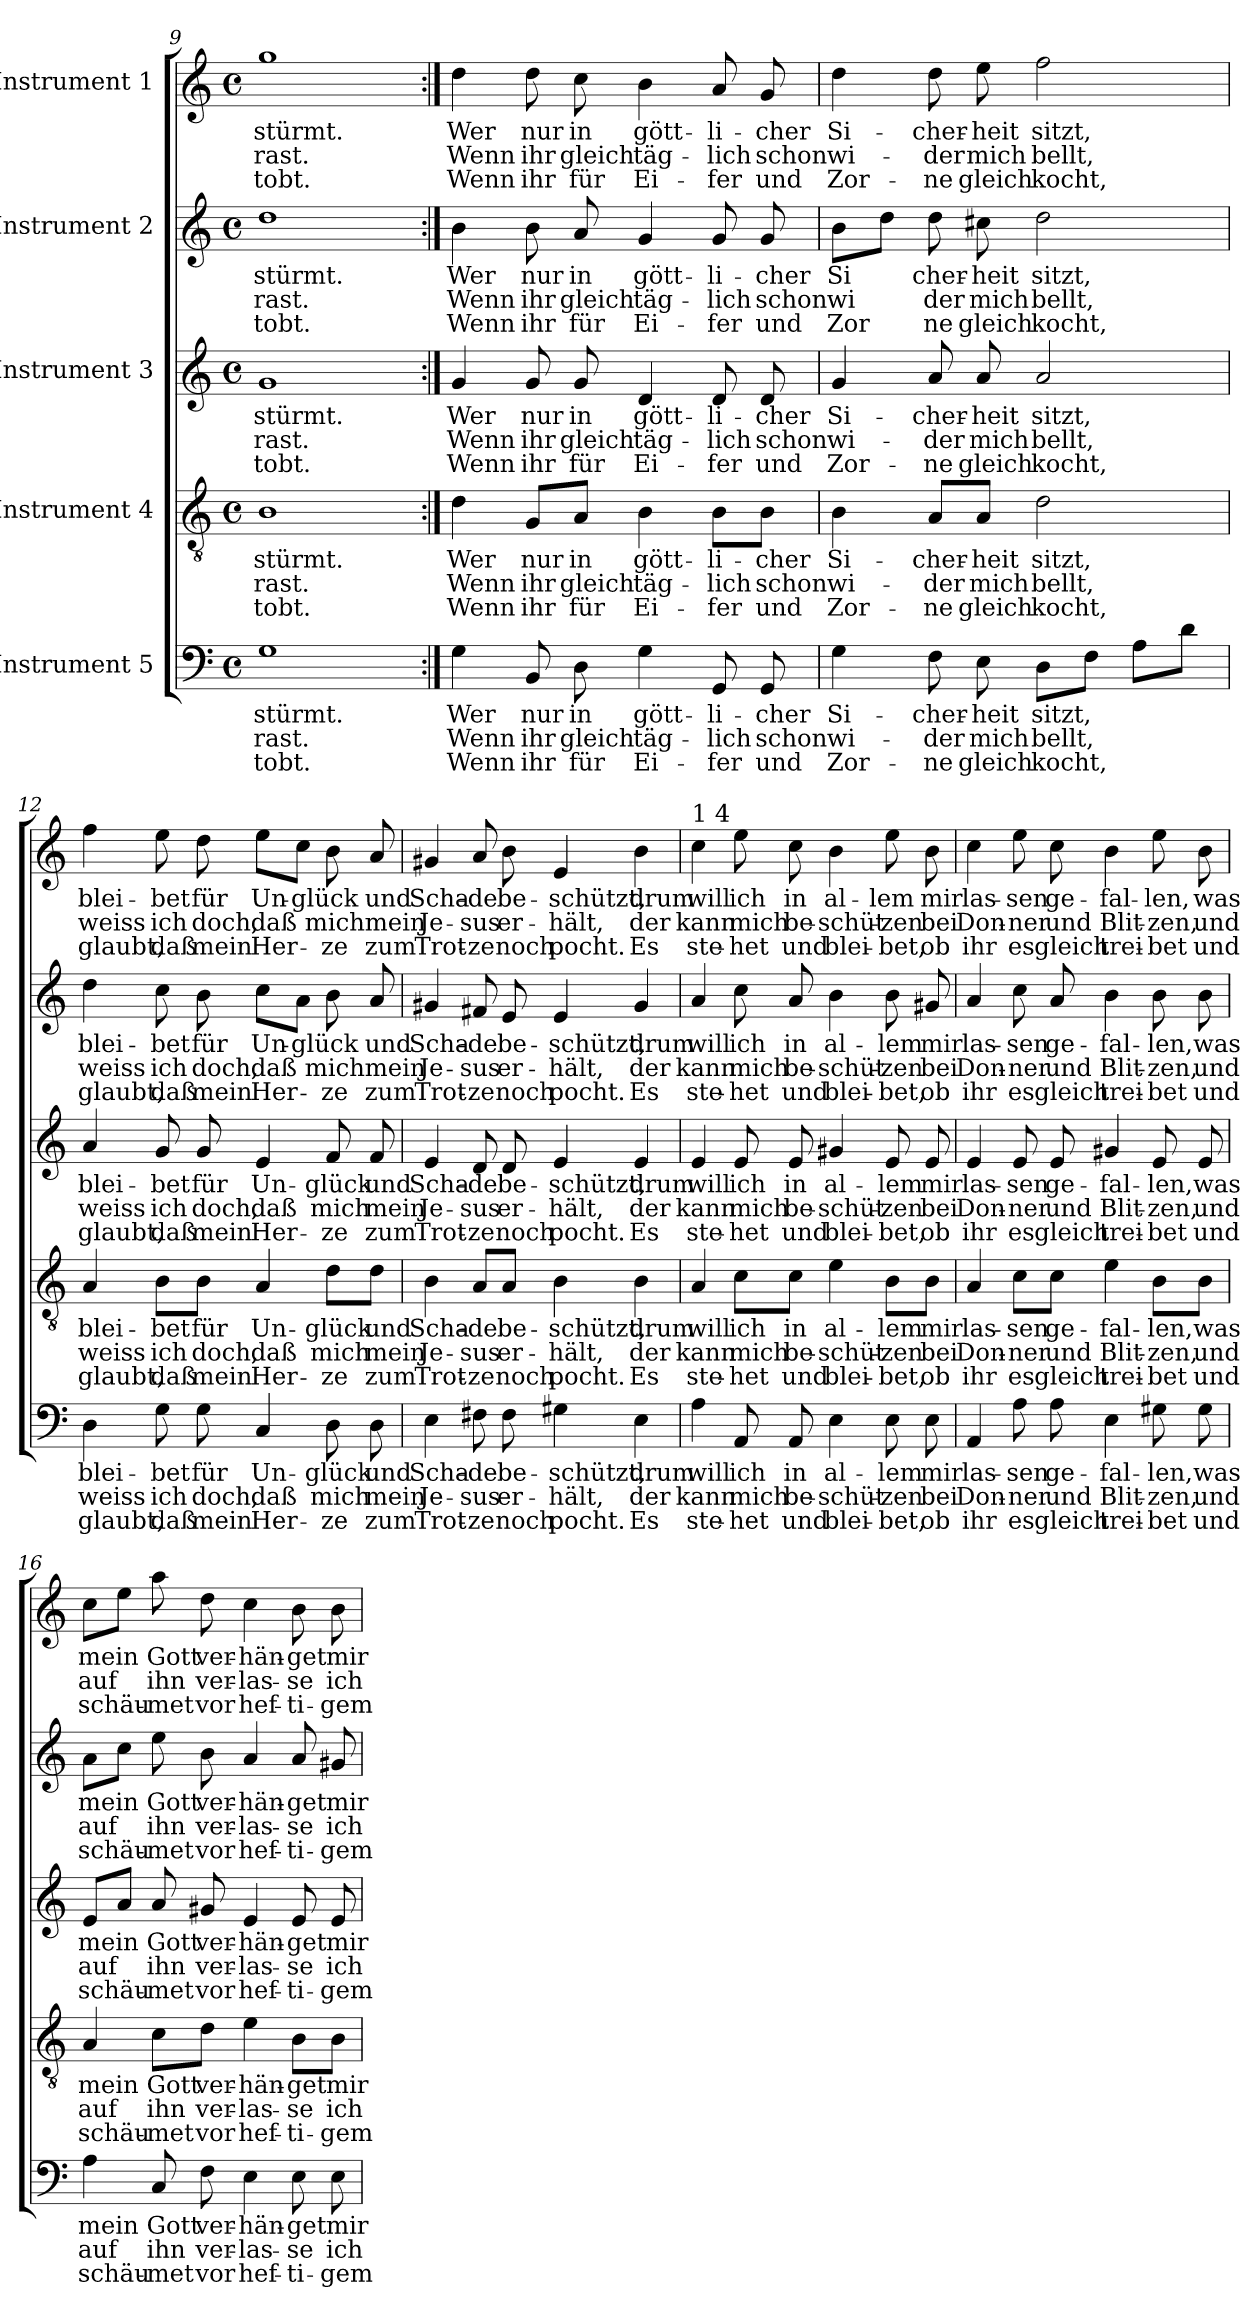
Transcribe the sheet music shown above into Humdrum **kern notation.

**kern	**text	**text	**text	**kern	**text	**text	**text	**kern	**text	**text	**text	**kern	**text	**text	**text	**kern	**text	**text	**text
*part5	*part5	*part5	*part5	*part4	*part4	*part4	*part4	*part3	*part3	*part3	*part3	*part2	*part2	*part2	*part2	*part1	*part1	*part1	*part1
*staff5	*staff5	*staff5	*staff5	*staff4	*staff4	*staff4	*staff4	*staff3	*staff3	*staff3	*staff3	*staff2	*staff2	*staff2	*staff2	*staff1	*staff1	*staff1	*staff1
*I"Instrument 5	*	*	*	*I"Instrument 4	*	*	*	*I"Instrument 3	*	*	*	*I"Instrument 2	*	*	*	*I"Instrument 1	*	*	*
*clefF4	*	*	*	*clefGv2	*	*	*	*clefG2	*	*	*	*clefG2	*	*	*	*clefG2	*	*	*
*k[]	*	*	*	*k[]	*	*	*	*k[]	*	*	*	*k[]	*	*	*	*k[]	*	*	*
*C:	*	*	*	*C:	*	*	*	*C:	*	*	*	*C:	*	*	*	*C:	*	*	*
*M4/4	*	*	*	*M4/4	*	*	*	*M4/4	*	*	*	*M4/4	*	*	*	*M4/4	*	*	*
*met(c)	*	*	*	*met(c)	*	*	*	*met(c)	*	*	*	*met(c)	*	*	*	*met(c)	*	*	*
=9	=9	=9	=9	=9	=9	=9	=9	=9	=9	=9	=9	=9	=9	=9	=9	=9	=9	=9	=9
!	!LO:LY:b:cj	!LO:LY:b:cj	!LO:LY:b:cj	!	!LO:LY:b:cj	!LO:LY:b:cj	!LO:LY:b:cj	!	!LO:LY:b:cj	!LO:LY:b:cj	!LO:LY:b:cj	!	!LO:LY:b:cj	!LO:LY:b:cj	!LO:LY:b:cj	!	!LO:LY:b:cj	!LO:LY:b:cj	!LO:LY:b:cj
1G	stürmt.	rast.	tobt.	1B	stürmt.	rast.	tobt.	1g	stürmt.	rast.	tobt.	1dd	stürmt.	rast.	tobt.	1gg	stürmt.	rast.	tobt.
=10:|!	=10:|!	=10:|!	=10:|!	=10:|!	=10:|!	=10:|!	=10:|!	=10:|!	=10:|!	=10:|!	=10:|!	=10:|!	=10:|!	=10:|!	=10:|!	=10:|!	=10:|!	=10:|!	=10:|!
!	!LO:LY:b:cj	!LO:LY:b:cj	!LO:LY:b:cj	!	!LO:LY:b:cj	!LO:LY:b:cj	!LO:LY:b:cj	!	!LO:LY:b:cj	!LO:LY:b:cj	!LO:LY:b:cj	!	!LO:LY:b:cj	!LO:LY:b:cj	!LO:LY:b:cj	!	!LO:LY:b:cj	!LO:LY:b:cj	!LO:LY:b:cj
4G\	Wer	Wenn	Wenn	4d\	Wer	Wenn	Wenn	4g/	Wer	Wenn	Wenn	4b\	Wer	Wenn	Wenn	4dd\	Wer	Wenn	Wenn
!	!LO:LY:b:cj	!LO:LY:b:cj	!LO:LY:b:cj	!	!LO:LY:b:cj	!LO:LY:b:cj	!LO:LY:b:cj	!	!LO:LY:b:cj	!LO:LY:b:cj	!LO:LY:b:cj	!	!LO:LY:b:cj	!LO:LY:b:cj	!LO:LY:b:cj	!	!LO:LY:b:cj	!LO:LY:b:cj	!LO:LY:b:cj
8BB/	nur	ihr	ihr	8G/L	nur	ihr	ihr	8g/	nur	ihr	ihr	8b\	nur	ihr	ihr	8dd\	nur	ihr	ihr
!	!LO:LY:b:cj	!LO:LY:b:cj	!LO:LY:b:cj	!	!LO:LY:b:cj	!LO:LY:b:cj	!LO:LY:b:cj	!	!LO:LY:b:cj	!LO:LY:b:cj	!LO:LY:b:cj	!	!LO:LY:b:cj	!LO:LY:b:cj	!LO:LY:b:cj	!	!LO:LY:b:cj	!LO:LY:b:cj	!LO:LY:b:cj
8D\	in	gleich	für	8A/J	in	gleich	für	8g/	in	gleich	für	8a/	in	gleich	für	8cc\	in	gleich	für
!	!LO:LY:b:cj	!LO:LY:b:cj	!LO:LY:b:cj	!	!LO:LY:b:cj	!LO:LY:b:cj	!LO:LY:b:cj	!	!LO:LY:b:cj	!LO:LY:b:cj	!LO:LY:b:cj	!	!LO:LY:b:cj	!LO:LY:b:cj	!LO:LY:b:cj	!	!LO:LY:b:cj	!LO:LY:b:cj	!LO:LY:b:cj
4G\	gött-	-täg-	-Ei-	4B\	gött-	-täg-	-Ei-	4d/	gött-	-täg-	-Ei-	4g/	gött-	-täg-	-Ei-	4b\	gött-	-täg-	-Ei-
!	!LO:LY:b:cj	!LO:LY:b:cj	!LO:LY:b:cj	!	!LO:LY:b:cj	!LO:LY:b:cj	!LO:LY:b:cj	!	!LO:LY:b:cj	!LO:LY:b:cj	!LO:LY:b:cj	!	!LO:LY:b:cj	!LO:LY:b:cj	!LO:LY:b:cj	!	!LO:LY:b:cj	!LO:LY:b:cj	!LO:LY:b:cj
8GG/	-li-	-lich	fer	8B\L	-li-	-lich	fer	8d/	-li-	-lich	fer	8g/	-li-	-lich	fer	8a/	-li-	-lich	fer
!	!LO:LY:b:cj	!LO:LY:b:cj	!LO:LY:b:cj	!	!LO:LY:b:cj	!LO:LY:b:cj	!LO:LY:b:cj	!	!LO:LY:b:cj	!LO:LY:b:cj	!LO:LY:b:cj	!	!LO:LY:b:cj	!LO:LY:b:cj	!LO:LY:b:cj	!	!LO:LY:b:cj	!LO:LY:b:cj	!LO:LY:b:cj
8GG/	cher	schon	und	8B\J	cher	schon	und	8d/	cher	schon	und	8g/	cher	schon	und	8g/	cher	schon	und
=11	=11	=11	=11	=11	=11	=11	=11	=11	=11	=11	=11	=11	=11	=11	=11	=11	=11	=11	=11
!	!LO:LY:b:cj	!LO:LY:b:cj	!LO:LY:b:cj	!	!LO:LY:b:cj	!LO:LY:b:cj	!LO:LY:b:cj	!	!LO:LY:b:cj	!LO:LY:b:cj	!LO:LY:b:cj	!	!LO:LY:b:cj	!LO:LY:b:cj	!LO:LY:b:cj	!	!LO:LY:b:cj	!LO:LY:b:cj	!LO:LY:b:cj
4G\	Si-	-wi-	-Zor-	4B\	Si-	-wi-	-Zor-	4g/	Si-	-wi-	-Zor-	8b\L	Si-	-wi-	-Zor-	4dd\	Si-	-wi-	-Zor-
!	!	!	!	!	!	!	!	!	!	!	!	!	!LO:LY:b:cj	!LO:LY:b:cj	!LO:LY:b:cj	!	!	!	!
.	.	.	.	.	.	.	.	.	.	.	.	8dd\J	--	--	-	.	.	.	.
!	!LO:LY:b:cj	!LO:LY:b:cj	!LO:LY:b:cj	!	!LO:LY:b:cj	!LO:LY:b:cj	!LO:LY:b:cj	!	!LO:LY:b:cj	!LO:LY:b:cj	!LO:LY:b:cj	!	!LO:LY:b:cj	!LO:LY:b:cj	!LO:LY:b:cj	!	!LO:LY:b:cj	!LO:LY:b:cj	!LO:LY:b:cj
8F\	-cher-	-der	ne	8A/L	-cher-	-der	ne	8a/	-cher-	-der	ne	8dd\	cher-	-der	ne	8dd\	-cher-	-der	ne
!	!LO:LY:b:cj	!LO:LY:b:cj	!LO:LY:b:cj	!	!LO:LY:b:cj	!LO:LY:b:cj	!LO:LY:b:cj	!	!LO:LY:b:cj	!LO:LY:b:cj	!LO:LY:b:cj	!	!LO:LY:b:cj	!LO:LY:b:cj	!LO:LY:b:cj	!	!LO:LY:b:cj	!LO:LY:b:cj	!LO:LY:b:cj
8E\	heit	mich	gleich	8A/J	heit	mich	gleich	8a/	heit	mich	gleich	8cc#X\	heit	mich	gleich	8ee\	heit	mich	gleich
!	!LO:LY:b:cj	!LO:LY:b:cj	!LO:LY:b:cj	!	!LO:LY:b:cj	!LO:LY:b:cj	!LO:LY:b:cj	!	!LO:LY:b:cj	!LO:LY:b:cj	!LO:LY:b:cj	!	!LO:LY:b:cj	!LO:LY:b:cj	!LO:LY:b:cj	!	!LO:LY:b:cj	!LO:LY:b:cj	!LO:LY:b:cj
8D\L	sitzt,	bellt,	kocht,	2d\	sitzt,	bellt,	kocht,	2a/	sitzt,	bellt,	kocht,	2dd\	sitzt,	bellt,	kocht,	2ff\	sitzt,	bellt,	kocht,
!	!LO:LY:b:cj	!LO:LY:b:cj	!LO:LY:b:cj	!	!	!	!	!	!	!	!	!	!	!	!	!	!	!	!
8F\J	.	.	.	.	.	.	.	.	.	.	.	.	.	.	.	.	.	.	.
!	!LO:LY:b:cj	!LO:LY:b:cj	!LO:LY:b:cj	!	!	!	!	!	!	!	!	!	!	!	!	!	!	!	!
8A\L	.	.	.	.	.	.	.	.	.	.	.	.	.	.	.	.	.	.	.
!	!LO:LY:b:cj	!LO:LY:b:cj	!LO:LY:b:cj	!	!	!	!	!	!	!	!	!	!	!	!	!	!	!	!
8d\J	.	.	.	.	.	.	.	.	.	.	.	.	.	.	.	.	.	.	.
=12	=12	=12	=12	=12	=12	=12	=12	=12	=12	=12	=12	=12	=12	=12	=12	=12	=12	=12	=12
!	!LO:LY:b:cj	!LO:LY:b:cj	!LO:LY:b:cj	!	!LO:LY:b:cj	!LO:LY:b:cj	!LO:LY:b:cj	!	!LO:LY:b:cj	!LO:LY:b:cj	!LO:LY:b:cj	!	!LO:LY:b:cj	!LO:LY:b:cj	!LO:LY:b:cj	!	!LO:LY:b:cj	!LO:LY:b:cj	!LO:LY:b:cj
4D\	blei-	-weiss	glaubt,	4A/	blei-	-weiss	glaubt,	4a/	blei-	-weiss	glaubt,	4dd\	blei-	-weiss	glaubt,	4ff\	blei-	-weiss	glaubt,
!	!LO:LY:b:cj	!LO:LY:b:cj	!LO:LY:b:cj	!	!LO:LY:b:cj	!LO:LY:b:cj	!LO:LY:b:cj	!	!LO:LY:b:cj	!LO:LY:b:cj	!LO:LY:b:cj	!	!LO:LY:b:cj	!LO:LY:b:cj	!LO:LY:b:cj	!	!LO:LY:b:cj	!LO:LY:b:cj	!LO:LY:b:cj
8G\	bet	ich	daß	8B\L	bet	ich	daß	8g/	bet	ich	daß	8cc\	bet	ich	daß	8ee\	bet	ich	daß
!	!LO:LY:b:cj	!LO:LY:b:cj	!LO:LY:b:cj	!	!LO:LY:b:cj	!LO:LY:b:cj	!LO:LY:b:cj	!	!LO:LY:b:cj	!LO:LY:b:cj	!LO:LY:b:cj	!	!LO:LY:b:cj	!LO:LY:b:cj	!LO:LY:b:cj	!	!LO:LY:b:cj	!LO:LY:b:cj	!LO:LY:b:cj
8G\	für	doch,	mein	8B\J	für	doch,	mein	8g/	für	doch,	mein	8b\	für	doch,	mein	8dd\	für	doch,	mein
!	!LO:LY:b:cj	!LO:LY:b:cj	!LO:LY:b:cj	!	!LO:LY:b:cj	!LO:LY:b:cj	!LO:LY:b:cj	!	!LO:LY:b:cj	!LO:LY:b:cj	!LO:LY:b:cj	!	!LO:LY:b:cj	!LO:LY:b:cj	!LO:LY:b:cj	!	!LO:LY:b:cj	!LO:LY:b:cj	!LO:LY:b:cj
4C/	Un-	-daß	Her-	4A/	Un-	-daß	Her-	4e/	Un-	-daß	Her-	8cc\L	Un-	-daß	Her-	8ee\L	Un-	-daß	Her-
!	!	!	!	!	!	!	!	!	!	!	!	!	!LO:LY:b:cj	!LO:LY:b:cj	!LO:LY:b:cj	!	!LO:LY:b:cj	!LO:LY:b:cj	!LO:LY:b:cj
.	.	.	.	.	.	.	.	.	.	.	.	8a\J	-glück	.	.	8cc\J	-glück	.	.
!	!LO:LY:b:cj	!LO:LY:b:cj	!LO:LY:b:cj	!	!LO:LY:b:cj	!LO:LY:b:cj	!LO:LY:b:cj	!	!LO:LY:b:cj	!LO:LY:b:cj	!LO:LY:b:cj	!	!LO:LY:b:cj	!LO:LY:b:cj	!LO:LY:b:cj	!	!LO:LY:b:cj	!LO:LY:b:cj	!LO:LY:b:cj
8D\	-glück	mich	ze	8d\L	-glück	mich	ze	8f/	-glück	mich	ze	8b\	.	mich	ze	8b\	.	mich	ze
!	!LO:LY:b:cj	!LO:LY:b:cj	!LO:LY:b:cj	!	!LO:LY:b:cj	!LO:LY:b:cj	!LO:LY:b:cj	!	!LO:LY:b:cj	!LO:LY:b:cj	!LO:LY:b:cj	!	!LO:LY:b:cj	!LO:LY:b:cj	!LO:LY:b:cj	!	!LO:LY:b:cj	!LO:LY:b:cj	!LO:LY:b:cj
8D\	und	mein	zum	8d\J	und	mein	zum	8f/	und	mein	zum	8a/	und	mein	zum	8a/	und	mein	zum
=13	=13	=13	=13	=13	=13	=13	=13	=13	=13	=13	=13	=13	=13	=13	=13	=13	=13	=13	=13
!	!LO:LY:b:cj	!LO:LY:b:cj	!LO:LY:b:cj	!	!LO:LY:b:cj	!LO:LY:b:cj	!LO:LY:b:cj	!	!LO:LY:b:cj	!LO:LY:b:cj	!LO:LY:b:cj	!	!LO:LY:b:cj	!LO:LY:b:cj	!LO:LY:b:cj	!	!LO:LY:b:cj	!LO:LY:b:cj	!LO:LY:b:cj
4E\	Scha-	-Je-	-Trot-	4B\	Scha-	-Je-	-Trot-	4e/	Scha-	-Je-	-Trot-	4g#X/	Scha-	-Je-	-Trot-	4g#X/	Scha-	-Je-	-Trot-
!	!LO:LY:b:cj	!LO:LY:b:cj	!LO:LY:b:cj	!	!LO:LY:b:cj	!LO:LY:b:cj	!LO:LY:b:cj	!	!LO:LY:b:cj	!LO:LY:b:cj	!LO:LY:b:cj	!	!LO:LY:b:cj	!LO:LY:b:cj	!LO:LY:b:cj	!	!LO:LY:b:cj	!LO:LY:b:cj	!LO:LY:b:cj
8F#X\	-de	sus	ze	8A/L	-de	sus	ze	8d/	-de	sus	ze	8f#X/	-de	sus	ze	8a/	-de	sus	ze
!	!LO:LY:b:cj	!LO:LY:b:cj	!LO:LY:b:cj	!	!LO:LY:b:cj	!LO:LY:b:cj	!LO:LY:b:cj	!	!LO:LY:b:cj	!LO:LY:b:cj	!LO:LY:b:cj	!	!LO:LY:b:cj	!LO:LY:b:cj	!LO:LY:b:cj	!	!LO:LY:b:cj	!LO:LY:b:cj	!LO:LY:b:cj
8F#\	be-	-er-	-noch	8A/J	be-	-er-	-noch	8d/	be-	-er-	-noch	8e/	be-	-er-	-noch	8b\	be-	-er-	-noch
!	!LO:LY:b:cj	!LO:LY:b:cj	!LO:LY:b:cj	!	!LO:LY:b:cj	!LO:LY:b:cj	!LO:LY:b:cj	!	!LO:LY:b:cj	!LO:LY:b:cj	!LO:LY:b:cj	!	!LO:LY:b:cj	!LO:LY:b:cj	!LO:LY:b:cj	!	!LO:LY:b:cj	!LO:LY:b:cj	!LO:LY:b:cj
4G#X\	schützt,	hält,	pocht.	4B\	schützt,	hält,	pocht.	4e/	schützt,	hält,	pocht.	4e/	schützt,	hält,	pocht.	4e/	schützt,	hält,	pocht.
!	!LO:LY:b:cj	!LO:LY:b:cj	!LO:LY:b:cj	!	!LO:LY:b:cj	!LO:LY:b:cj	!LO:LY:b:cj	!	!LO:LY:b:cj	!LO:LY:b:cj	!LO:LY:b:cj	!	!LO:LY:b:cj	!LO:LY:b:cj	!LO:LY:b:cj	!	!LO:LY:b:cj	!LO:LY:b:cj	!LO:LY:b:cj
4E\	drum	der	Es	4B\	drum	der	Es	4e/	drum	der	Es	4g#/	drum	der	Es	4b\	drum	der	Es
!!LO:LB:g=z
=14	=14	=14	=14	=14	=14	=14	=14	=14	=14	=14	=14	=14	=14	=14	=14	=14	=14	=14	=14
!	!	!	!	!	!	!	!	!	!	!	!	!	!	!	!	!LO:TX:a:t=1 4	!	!	!
!	!LO:LY:b:cj	!LO:LY:b:cj	!LO:LY:b:cj	!	!LO:LY:b:cj	!LO:LY:b:cj	!LO:LY:b:cj	!	!LO:LY:b:cj	!LO:LY:b:cj	!LO:LY:b:cj	!	!LO:LY:b:cj	!LO:LY:b:cj	!LO:LY:b:cj	!	!LO:LY:b:cj	!LO:LY:b:cj	!LO:LY:b:cj
4A\	will	kann	ste-	4A/	will	kann	ste-	4e/	will	kann	ste-	4a/	will	kann	ste-	4cc\	will	kann	ste-
!	!LO:LY:b:cj	!LO:LY:b:cj	!LO:LY:b:cj	!	!LO:LY:b:cj	!LO:LY:b:cj	!LO:LY:b:cj	!	!LO:LY:b:cj	!LO:LY:b:cj	!LO:LY:b:cj	!	!LO:LY:b:cj	!LO:LY:b:cj	!LO:LY:b:cj	!	!LO:LY:b:cj	!LO:LY:b:cj	!LO:LY:b:cj
8AA/	-ich	mich	het	8c\L	-ich	mich	het	8e/	-ich	mich	het	8cc\	-ich	mich	het	8ee\	-ich	mich	het
!	!LO:LY:b:cj	!LO:LY:b:cj	!LO:LY:b:cj	!	!LO:LY:b:cj	!LO:LY:b:cj	!LO:LY:b:cj	!	!LO:LY:b:cj	!LO:LY:b:cj	!LO:LY:b:cj	!	!LO:LY:b:cj	!LO:LY:b:cj	!LO:LY:b:cj	!	!LO:LY:b:cj	!LO:LY:b:cj	!LO:LY:b:cj
8AA/	in	be-	-und	8c\J	in	be-	-und	8e/	in	be-	-und	8a/	in	be-	-und	8cc\	in	be-	-und
!	!LO:LY:b:cj	!LO:LY:b:cj	!LO:LY:b:cj	!	!LO:LY:b:cj	!LO:LY:b:cj	!LO:LY:b:cj	!	!LO:LY:b:cj	!LO:LY:b:cj	!LO:LY:b:cj	!	!LO:LY:b:cj	!LO:LY:b:cj	!LO:LY:b:cj	!	!LO:LY:b:cj	!LO:LY:b:cj	!LO:LY:b:cj
4E\	al-	-schüt-	-blei-	4e\	al-	-schüt-	-blei-	4g#X/	al-	-schüt-	-blei-	4b\	al-	-schüt-	-blei-	4b\	al-	-schüt-	-blei-
!	!LO:LY:b:cj	!LO:LY:b:cj	!LO:LY:b:cj	!	!LO:LY:b:cj	!LO:LY:b:cj	!LO:LY:b:cj	!	!LO:LY:b:cj	!LO:LY:b:cj	!LO:LY:b:cj	!	!LO:LY:b:cj	!LO:LY:b:cj	!LO:LY:b:cj	!	!LO:LY:b:cj	!LO:LY:b:cj	!LO:LY:b:cj
8E\	-lem	zen	bet,	8B\L	-lem	zen	bet,	8e/	-lem	zen	bet,	8b\	-lem	zen	bet,	8ee\	-lem	zen	bet,
!	!LO:LY:b:cj	!LO:LY:b:cj	!LO:LY:b:cj	!	!LO:LY:b:cj	!LO:LY:b:cj	!LO:LY:b:cj	!	!LO:LY:b:cj	!LO:LY:b:cj	!LO:LY:b:cj	!	!LO:LY:b:cj	!LO:LY:b:cj	!LO:LY:b:cj	!	!LO:LY:b:cj	!LO:LY:b:cj	!LO:LY:b:cj
8E\	mir	bei	ob	8B\J	mir	bei	ob	8e/	mir	bei	ob	8g#X/	mir	bei	ob	8b\	mir	bei	ob
=15	=15	=15	=15	=15	=15	=15	=15	=15	=15	=15	=15	=15	=15	=15	=15	=15	=15	=15	=15
!	!LO:LY:b:cj	!LO:LY:b:cj	!LO:LY:b:cj	!	!LO:LY:b:cj	!LO:LY:b:cj	!LO:LY:b:cj	!	!LO:LY:b:cj	!LO:LY:b:cj	!LO:LY:b:cj	!	!LO:LY:b:cj	!LO:LY:b:cj	!LO:LY:b:cj	!	!LO:LY:b:cj	!LO:LY:b:cj	!LO:LY:b:cj
4AA/	las-	-Don-	-ihr	4A/	las-	-Don-	-ihr	4e/	las-	-Don-	-ihr	4a/	las-	-Don-	-ihr	4cc\	las-	-Don-	-ihr
!	!LO:LY:b:cj	!LO:LY:b:cj	!LO:LY:b:cj	!	!LO:LY:b:cj	!LO:LY:b:cj	!LO:LY:b:cj	!	!LO:LY:b:cj	!LO:LY:b:cj	!LO:LY:b:cj	!	!LO:LY:b:cj	!LO:LY:b:cj	!LO:LY:b:cj	!	!LO:LY:b:cj	!LO:LY:b:cj	!LO:LY:b:cj
8A\	sen	ner	es	8c\L	sen	ner	es	8e/	sen	ner	es	8cc\	sen	ner	es	8ee\	sen	ner	es
!	!LO:LY:b:cj	!LO:LY:b:cj	!LO:LY:b:cj	!	!LO:LY:b:cj	!LO:LY:b:cj	!LO:LY:b:cj	!	!LO:LY:b:cj	!LO:LY:b:cj	!LO:LY:b:cj	!	!LO:LY:b:cj	!LO:LY:b:cj	!LO:LY:b:cj	!	!LO:LY:b:cj	!LO:LY:b:cj	!LO:LY:b:cj
8A\	ge-	-und	gleich	8c\J	ge-	-und	gleich	8e/	ge-	-und	gleich	8a/	ge-	-und	gleich	8cc\	ge-	-und	gleich
!	!LO:LY:b:cj	!LO:LY:b:cj	!LO:LY:b:cj	!	!LO:LY:b:cj	!LO:LY:b:cj	!LO:LY:b:cj	!	!LO:LY:b:cj	!LO:LY:b:cj	!LO:LY:b:cj	!	!LO:LY:b:cj	!LO:LY:b:cj	!LO:LY:b:cj	!	!LO:LY:b:cj	!LO:LY:b:cj	!LO:LY:b:cj
4E\	fal-	-Blit-	-trei-	4e\	fal-	-Blit-	-trei-	4g#X/	fal-	-Blit-	-trei-	4b\	fal-	-Blit-	-trei-	4b\	fal-	-Blit-	-trei-
!	!LO:LY:b:cj	!LO:LY:b:cj	!LO:LY:b:cj	!	!LO:LY:b:cj	!LO:LY:b:cj	!LO:LY:b:cj	!	!LO:LY:b:cj	!LO:LY:b:cj	!LO:LY:b:cj	!	!LO:LY:b:cj	!LO:LY:b:cj	!LO:LY:b:cj	!	!LO:LY:b:cj	!LO:LY:b:cj	!LO:LY:b:cj
8G#X\	-len,	zen,	bet	8B\L	-len,	zen,	bet	8e/	-len,	zen,	bet	8b\	-len,	zen,	bet	8ee\	-len,	zen,	bet
!	!LO:LY:b:cj	!LO:LY:b:cj	!LO:LY:b:cj	!	!LO:LY:b:cj	!LO:LY:b:cj	!LO:LY:b:cj	!	!LO:LY:b:cj	!LO:LY:b:cj	!LO:LY:b:cj	!	!LO:LY:b:cj	!LO:LY:b:cj	!LO:LY:b:cj	!	!LO:LY:b:cj	!LO:LY:b:cj	!LO:LY:b:cj
8G#\	was	und	und	8B\J	was	und	und	8e/	was	und	und	8b\	was	und	und	8b\	was	und	und
=16	=16	=16	=16	=16	=16	=16	=16	=16	=16	=16	=16	=16	=16	=16	=16	=16	=16	=16	=16
!	!LO:LY:b:cj	!LO:LY:b:cj	!LO:LY:b:cj	!	!LO:LY:b:cj	!LO:LY:b:cj	!LO:LY:b:cj	!	!LO:LY:b:cj	!LO:LY:b:cj	!LO:LY:b:cj	!	!LO:LY:b:cj	!LO:LY:b:cj	!LO:LY:b:cj	!	!LO:LY:b:cj	!LO:LY:b:cj	!LO:LY:b:cj
4A\	mein	auf	schäu-	4A/	mein	auf	schäu-	8e/L	mein	auf	schäu-	8a\L	mein	auf	schäu-	8cc\L	mein	auf	schäu-
!	!	!	!	!	!	!	!	!	!LO:LY:b:cj	!LO:LY:b:cj	!LO:LY:b:cj	!	!LO:LY:b:cj	!LO:LY:b:cj	!LO:LY:b:cj	!	!LO:LY:b:cj	!LO:LY:b:cj	!LO:LY:b:cj
.	.	.	.	.	.	.	.	8a/J	--	-	.	8cc\J	--	-	.	8ee\J	--	-	.
!	!LO:LY:b:cj	!LO:LY:b:cj	!LO:LY:b:cj	!	!LO:LY:b:cj	!LO:LY:b:cj	!LO:LY:b:cj	!	!LO:LY:b:cj	!LO:LY:b:cj	!LO:LY:b:cj	!	!LO:LY:b:cj	!LO:LY:b:cj	!LO:LY:b:cj	!	!LO:LY:b:cj	!LO:LY:b:cj	!LO:LY:b:cj
8C/	-Gott	ihn	met	8c\L	-Gott	ihn	met	8a/	Gott	ihn	met	8ee\	Gott	ihn	met	8aa\	Gott	ihn	met
!	!LO:LY:b:cj	!LO:LY:b:cj	!LO:LY:b:cj	!	!LO:LY:b:cj	!LO:LY:b:cj	!LO:LY:b:cj	!	!LO:LY:b:cj	!LO:LY:b:cj	!LO:LY:b:cj	!	!LO:LY:b:cj	!LO:LY:b:cj	!LO:LY:b:cj	!	!LO:LY:b:cj	!LO:LY:b:cj	!LO:LY:b:cj
8F\	ver-	-ver-	-vor	8d\J	ver-	-ver-	-vor	8g#X/	ver-	-ver-	-vor	8b\	ver-	-ver-	-vor	8dd\	ver-	-ver-	-vor
!	!LO:LY:b:cj	!LO:LY:b:cj	!LO:LY:b:cj	!	!LO:LY:b:cj	!LO:LY:b:cj	!LO:LY:b:cj	!	!LO:LY:b:cj	!LO:LY:b:cj	!LO:LY:b:cj	!	!LO:LY:b:cj	!LO:LY:b:cj	!LO:LY:b:cj	!	!LO:LY:b:cj	!LO:LY:b:cj	!LO:LY:b:cj
4E\	hän-	-las-	-hef-	4e\	hän-	-las-	-hef-	4e/	hän-	-las-	-hef-	4a/	hän-	-las-	-hef-	4cc\	hän-	-las-	-hef-
!	!LO:LY:b:cj	!LO:LY:b:cj	!LO:LY:b:cj	!	!LO:LY:b:cj	!LO:LY:b:cj	!LO:LY:b:cj	!	!LO:LY:b:cj	!LO:LY:b:cj	!LO:LY:b:cj	!	!LO:LY:b:cj	!LO:LY:b:cj	!LO:LY:b:cj	!	!LO:LY:b:cj	!LO:LY:b:cj	!LO:LY:b:cj
8E\	-get	se	ti-	8B\L	-get	se	ti-	8e/	-get	se	ti-	8a/	-get	se	ti-	8b\	-get	se	ti-
!	!LO:LY:b:cj	!LO:LY:b:cj	!LO:LY:b:cj	!	!LO:LY:b:cj	!LO:LY:b:cj	!LO:LY:b:cj	!	!LO:LY:b:cj	!LO:LY:b:cj	!LO:LY:b:cj	!	!LO:LY:b:cj	!LO:LY:b:cj	!LO:LY:b:cj	!	!LO:LY:b:cj	!LO:LY:b:cj	!LO:LY:b:cj
8E\	-mir	ich	gem	8B\J	-mir	ich	gem	8e/	-mir	ich	gem	8g#X/	-mir	ich	gem	8b\	-mir	ich	gem
=	=	=	=	=	=	=	=	=	=	=	=	=	=	=	=	=	=	=	=
*-	*-	*-	*-	*-	*-	*-	*-	*-	*-	*-	*-	*-	*-	*-	*-	*-	*-	*-	*-
